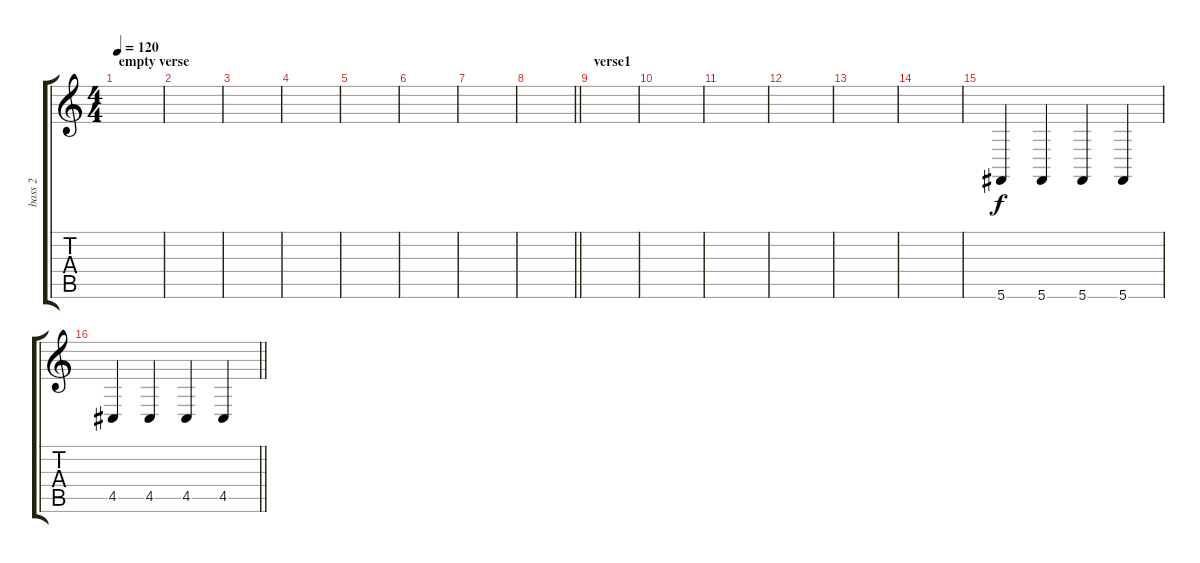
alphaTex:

\track ("bass 2" "bass 2") {instrument pizzicatostrings}
\staff {score tabs}
\tuning (E4 B3 G3 D3 A2 Db2) {hide}
\ts (4 4)
\section ("" "empty verse")
\tempo 120
\clef g2
\ks c
|
|
|
|
|
|
|
\barLineRight lightlight
|
\section ("" "verse1")
|
|
|
|
|
|
5.6.4 5.6.4 5.6.4 5.6.4 |
\barLineRight lightlight
4.5.4 4.5.4 4.5.4 4.5.4
